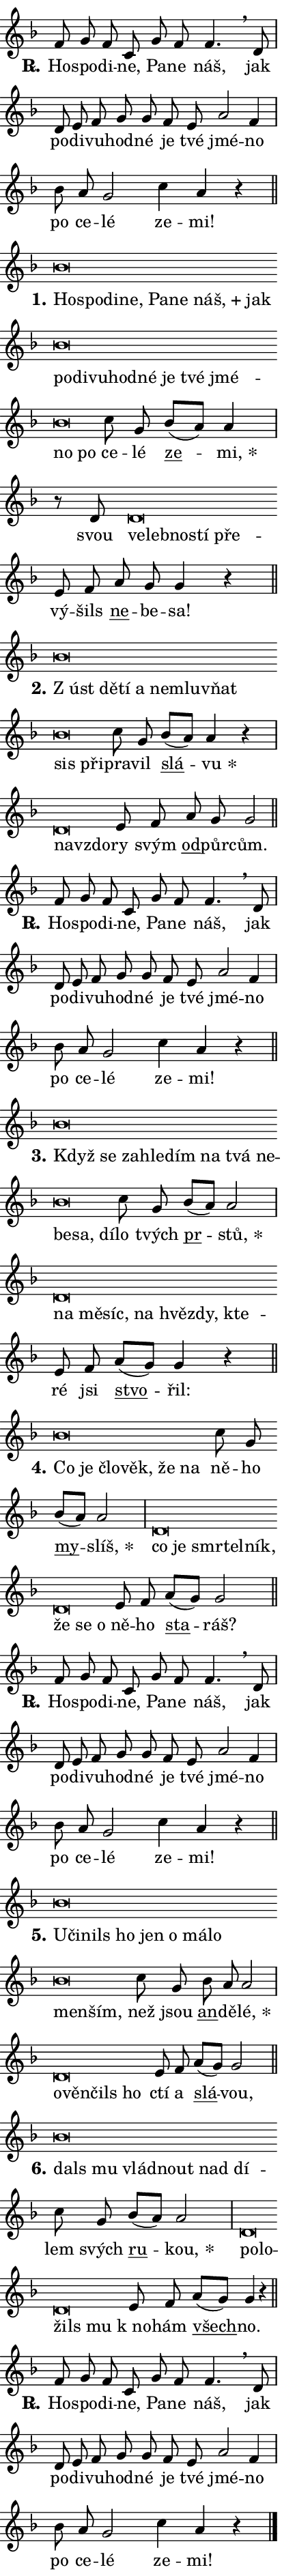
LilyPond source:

\version "2.24.0"
\header { tagline = "" }
\paper {
  indent = 0\cm
  top-margin = 0\cm
  right-margin = 0.13\cm % to fit lyric hyphens
  bottom-margin = 0\cm
  left-margin = 0\cm
  paper-width = 7\cm
  page-breaking = #ly:one-page-breaking
  system-system-spacing.basic-distance = #11
  score-system-spacing.basic-distance = #11
  ragged-last = ##f
}


%% Author: Thomas Morley
%% https://lists.gnu.org/archive/html/lilypond-user/2020-05/msg00002.html
#(define (line-position grob)
"Returns position of @var[grob} in current system:
   @code{'start}, if at first time-step
   @code{'end}, if at last time-step
   @code{'middle} otherwise
"
  (let* ((col (ly:item-get-column grob))
         (ln (ly:grob-object col 'left-neighbor))
         (rn (ly:grob-object col 'right-neighbor))
         (col-to-check-left (if (ly:grob? ln) ln col))
         (col-to-check-right (if (ly:grob? rn) rn col))
         (break-dir-left
           (and
             (ly:grob-property col-to-check-left 'non-musical #f)
             (ly:item-break-dir col-to-check-left)))
         (break-dir-right
           (and
             (ly:grob-property col-to-check-right 'non-musical #f)
             (ly:item-break-dir col-to-check-right))))
        (cond ((eqv? 1 break-dir-left) 'start)
              ((eqv? -1 break-dir-right) 'end)
              (else 'middle))))

#(define (tranparent-at-line-position vctor)
  (lambda (grob)
  "Relying on @code{line-position} select the relevant enry from @var{vctor}.
Used to determine transparency,"
    (case (line-position grob)
      ((end) (not (vector-ref vctor 0)))
      ((middle) (not (vector-ref vctor 1)))
      ((start) (not (vector-ref vctor 2))))))

noteHeadBreakVisibility =
#(define-music-function (break-visibility)(vector?)
"Makes @code{NoteHead}s transparent relying on @var{break-visibility}"
#{
  \override NoteHead.transparent =
    #(tranparent-at-line-position break-visibility)
#})

#(define delete-ledgers-for-transparent-note-heads
  (lambda (grob)
    "Reads whether a @code{NoteHead} is transparent.
If so this @code{NoteHead} is removed from @code{'note-heads} from
@var{grob}, which is supposed to be @code{LedgerLineSpanner}.
As a result ledgers are not printed for this @code{NoteHead}"
    (let* ((nhds-array (ly:grob-object grob 'note-heads))
           (nhds-list
             (if (ly:grob-array? nhds-array)
                 (ly:grob-array->list nhds-array)
                 '()))
           ;; Relies on the transparent-property being done before
           ;; Staff.LedgerLineSpanner.after-line-breaking is executed.
           ;; This is fragile ...
           (to-keep
             (remove
               (lambda (nhd)
                 (ly:grob-property nhd 'transparent #f))
               nhds-list)))
      ;; TODO find a better method to iterate over grob-arrays, similiar
      ;; to filter/remove etc for lists
      ;; For now rebuilt from scratch
      (set! (ly:grob-object grob 'note-heads)  '())
      (for-each
        (lambda (nhd)
          (ly:pointer-group-interface::add-grob grob 'note-heads nhd))
        to-keep))))

squashNotes = {
  \override NoteHead.X-extent = #'(-0.2 . 0.2)
  \override NoteHead.Y-extent = #'(-0.75 . 0)
  \override NoteHead.stencil =
    #(lambda (grob)
       (let ((pos (ly:grob-property grob 'staff-position)))
         (begin
           (if (< pos -7) (display "ERROR: Lower brevis then expected\n") (display ""))
           (if (<= pos -6) ly:text-interface::print ly:note-head::print))))
}
unSquashNotes = {
  \revert NoteHead.X-extent
  \revert NoteHead.Y-extent
  \revert NoteHead.stencil
}

hideNotes = \noteHeadBreakVisibility #begin-of-line-visible
unHideNotes = \noteHeadBreakVisibility #all-visible

% work-around for resetting accidentals
% https://lilypond.org/doc/v2.23/Documentation/notation/displaying-rhythms#unmetered-music
cadenzaMeasure = {
  \cadenzaOff
  \partial 1024 s1024
  \cadenzaOn
}

#(define-markup-command (accent layout props text) (markup?)
  "Underline accented syllable"
  (interpret-markup layout props
    #{\markup \override #'(offset . 4.3) \underline { #text }#}))

responsum = \markup \concat {
  "R" \hspace #-1.05 \path #0.1 #'((moveto 0 0.07) (lineto 0.9 0.8)) \hspace #0.05 "."
}

spaceSize = #0.6828661417322834 % exact space size for TeX Gyre Schola

\layout {
  \context {
    \Staff
    \remove "Time_signature_engraver"
    \override LedgerLineSpanner.after-line-breaking = #delete-ledgers-for-transparent-note-heads
  }
  \context {
    \Lyrics {
      \override LyricSpace.minimum-distance = \spaceSize
      \override LyricText.font-name = #"TeX Gyre Schola"
      \override LyricText.font-size = 1
      \override StanzaNumber.font-name = #"TeX Gyre Schola Bold"
      \override StanzaNumber.font-size = 1
    }
  }
  \context {
    \Score 
    \override NoteHead.text =
      #(lambda (grob) 
        (let ((pos (ly:grob-property grob 'staff-position)))
          #{\markup {
            \combine
              \halign #-0.55 \raise #(if (= pos -6) 0 0.5) \override #'(thickness . 2) \draw-line #'(3.2 . 0)
              \musicglyph "noteheads.sM1"
          }#}))
  }
}

% magnetic-lyrics.ily
%
%   written by
%     Jean Abou Samra <jean@abou-samra.fr>
%     Werner Lemberg <wl@gnu.org>
%
%   adapted by
%     Jiri Hon <jiri.hon@gmail.com>
%
% Version 2022-Apr-15

% https://www.mail-archive.com/lilypond-user@gnu.org/msg149350.html

#(define (Left_hyphen_pointer_engraver context)
   "Collect syllable-hyphen-syllable occurrences in lyrics and store
them in properties.  This engraver only looks to the left.  For
example, if the lyrics input is @code{foo -- bar}, it does the
following.

@itemize @bullet
@item
Set the @code{text} property of the @code{LyricHyphen} grob between
@q{foo} and @q{bar} to @code{foo}.

@item
Set the @code{left-hyphen} property of the @code{LyricText} grob with
text @q{foo} to the @code{LyricHyphen} grob between @q{foo} and
@q{bar}.
@end itemize

Use this auxiliary engraver in combination with the
@code{lyric-@/text::@/apply-@/magnetic-@/offset!} hook."
   (let ((hyphen #f)
         (text #f))
     (make-engraver
      (acknowledgers
       ((lyric-syllable-interface engraver grob source-engraver)
        (set! text grob)))
      (end-acknowledgers
       ((lyric-hyphen-interface engraver grob source-engraver)
        ;(when (not (grob::has-interface grob 'lyric-space-interface))
          (set! hyphen grob)));)
      ((stop-translation-timestep engraver)
       (when (and text hyphen)
         (ly:grob-set-object! text 'left-hyphen hyphen))
       (set! text #f)
       (set! hyphen #f)))))

#(define (lyric-text::apply-magnetic-offset! grob)
   "If the space between two syllables is less than the value in
property @code{LyricText@/.details@/.squash-threshold}, move the right
syllable to the left so that it gets concatenated with the left
syllable.

Use this function as a hook for
@code{LyricText@/.after-@/line-@/breaking} if the
@code{Left_@/hyphen_@/pointer_@/engraver} is active."
   (let ((hyphen (ly:grob-object grob 'left-hyphen #f)))
     (when hyphen
       (let ((left-text (ly:spanner-bound hyphen LEFT)))
         (when (grob::has-interface left-text 'lyric-syllable-interface)
           (let* ((common (ly:grob-common-refpoint grob left-text X))
                  (this-x-ext (ly:grob-extent grob common X))
                  (left-x-ext
                   (begin
                     ;; Trigger magnetism for left-text.
                     (ly:grob-property left-text 'after-line-breaking)
                     (ly:grob-extent left-text common X)))
                  ;; `delta` is the gap width between two syllables.
                  (delta (- (interval-start this-x-ext)
                            (interval-end left-x-ext)))
                  (details (ly:grob-property grob 'details))
                  (threshold (assoc-get 'squash-threshold details 0.2)))
             (when (< delta threshold)
               (let* (;; We have to manipulate the input text so that
                      ;; ligatures crossing syllable boundaries are not
                      ;; disabled.  For languages based on the Latin
                      ;; script this is essentially a beautification.
                      ;; However, for non-Western scripts it can be a
                      ;; necessity.
                      (lt (ly:grob-property left-text 'text))
                      (rt (ly:grob-property grob 'text))
                      (is-space (grob::has-interface hyphen 'lyric-space-interface))
                      (space (if is-space " " ""))
                      (extra-delta (if is-space spaceSize 0))
                      ;; Append new syllable.
                      (ltrt-space (if (and (string? lt) (string? rt))
                                (string-append lt space rt)
                                (make-concat-markup (list lt space rt))))
                      ;; Right-align `ltrt` to the right side.
                      (ltrt-space-markup (grob-interpret-markup
                               grob
                               (make-translate-markup
                                (cons (interval-length this-x-ext) 0)
                                (make-right-align-markup ltrt-space)))))
                 (begin
                   ;; Don't print `left-text`.
                   (ly:grob-set-property! left-text 'stencil #f)
                   ;; Set text and stencil (which holds all collected
                   ;; syllables so far) and shift it to the left.
                   (ly:grob-set-property! grob 'text ltrt-space)
                   (ly:grob-set-property! grob 'stencil ltrt-space-markup)
                   (ly:grob-translate-axis! grob (- (- delta extra-delta)) X))))))))))


#(define (lyric-hyphen::displace-bounds-first grob)
   ;; Make very sure this callback isn't triggered too early.
   (let ((left (ly:spanner-bound grob LEFT))
         (right (ly:spanner-bound grob RIGHT)))
     (ly:grob-property left 'after-line-breaking)
     (ly:grob-property right 'after-line-breaking)
     (ly:lyric-hyphen::print grob)))

squashThreshold = #0.4

\layout {
  \context {
    \Lyrics
    \consists #Left_hyphen_pointer_engraver
    \override LyricText.after-line-breaking =
      #lyric-text::apply-magnetic-offset!
    \override LyricHyphen.stencil = #lyric-hyphen::displace-bounds-first
    \override LyricText.details.squash-threshold = \squashThreshold
    \override LyricHyphen.minimum-distance = 0
    \override LyricHyphen.minimum-length = \squashThreshold
  }
}

squashText = \override LyricText.details.squash-threshold = 9999
unSquashText = \override LyricText.details.squash-threshold = \squashThreshold

leftText = \override LyricText.self-alignment-X = #LEFT
unLeftText = \revert LyricText.self-alignment-X

starOffset = #(lambda (grob) 
                (let ((x_offset (ly:self-alignment-interface::aligned-on-x-parent grob)))
                  (if (= x_offset 0) 0 (+ x_offset 1.2))))

star = #(define-music-function (syllable)(string?)
"Append star separator at the end of a syllable"
#{
  \once \override LyricText.X-offset = #starOffset
  \lyricmode { \markup {
    #syllable
    \override #'((font-name . "TeX Gyre Schola Bold")) \hspace #0.2 \lower #0.65 \larger "*"
  } }
#})

starAccent = #(define-music-function (syllable)(string?)
"Append star separator at the end of a syllable and make accent"
#{
  \once \override LyricText.X-offset = #starOffset
  \lyricmode { \markup {
    \accent #syllable
    \override #'((font-name . "TeX Gyre Schola Bold")) \hspace #0.2 \lower #0.65 \larger "*"
  } }
#})

breath = #(define-music-function (syllable)(string?)
"Append breathing indicator at the end of a syllable"
#{
  \lyricmode { \markup { #syllable "+" } }
#})

optionalBreath = #(define-music-function (syllable)(string?)
"Append optional breathing indicator at the end of a syllable"
#{
  \lyricmode { \markup { #syllable "(+)" } }
#})


\score {
    <<
        \new Voice = "melody" { \cadenzaOn \key f \major \relative { f'8 g f c g' f f4. \breathe d8 \cadenzaMeasure \bar "|" d e f g g \bar "" f e \bar "" a2 f4 \cadenzaMeasure \bar "|" bes8 a g2 \bar "" c4 a r \cadenzaMeasure \bar "||" \break } }
        \new Lyrics \lyricsto "melody" { \lyricmode { \set stanza = \responsum
Ho -- spo -- di -- ne, Pa -- ne náš, jak po -- di -- vu -- hod -- né je tvé jmé -- no po ce -- lé ze -- mi! } }
    >>
    \layout {}
}

\score {
    <<
        \new Voice = "melody" { \cadenzaOn \key f \major \relative { \squashNotes bes'\breve*1/16 \hideNotes \breve*1/16 \bar "" \breve*1/16 \bar "" \breve*1/16 \bar "" \breve*1/16 \bar "" \breve*1/16 \bar "" \breve*1/16 \bar "" \breve*1/16 \bar "" \breve*1/16 \bar "" \breve*1/16 \bar "" \breve*1/16 \bar "" \breve*1/16 \bar "" \breve*1/16 \bar "" \breve*1/16 \bar "" \breve*1/16 \bar "" \breve*1/16 \bar "" \breve*1/16 \breve*1/16 \bar "" \unHideNotes \unSquashNotes c8 g \bar "" bes[( a)] a4 \cadenzaMeasure \bar "|" r8 d,8 \squashNotes d\breve*1/16 \hideNotes \breve*1/16 \bar "" \breve*1/16 \bar "" \breve*1/16 \breve*1/16 \bar "" \unHideNotes \unSquashNotes e8 f \bar "" a g g4 r \cadenzaMeasure \bar "||" \break } }
        \new Lyrics \lyricsto "melody" { \lyricmode { \set stanza = "1."
\leftText Ho -- \squashText spo -- di -- ne, Pa -- ne \breath "náš," jak po -- di -- vu -- hod -- né je tvé jmé -- no po \unLeftText \unSquashText ce -- lé \markup \accent ze -- \star mi, svou \leftText ve -- \squashText leb -- no -- stí pře -- \unLeftText \unSquashText vý -- šils \markup \accent ne -- be -- sa! } }
    >>
    \layout {}
}

\score {
    <<
        \new Voice = "melody" { \cadenzaOn \key f \major \relative { \squashNotes bes'\breve*1/16 \hideNotes \breve*1/16 \bar "" \breve*1/16 \bar "" \breve*1/16 \bar "" \breve*1/16 \bar "" \breve*1/16 \bar "" \breve*1/16 \bar "" \breve*1/16 \breve*1/16 \bar "" \unHideNotes \unSquashNotes c8 g \bar "" bes[( a)] a4 r \cadenzaMeasure \bar "|" \squashNotes d,\breve*1/16 \hideNotes \breve*1/16 \bar "" \unHideNotes \unSquashNotes e8 f \bar "" a g g2 \cadenzaMeasure \bar "||" \break } }
        \new Lyrics \lyricsto "melody" { \lyricmode { \set stanza = "2."
\leftText "Z úst" \squashText dě -- tí a ne -- mluv -- ňat sis při -- \unLeftText \unSquashText pra -- vil \markup \accent slá -- \star vu \leftText na -- \squashText vzdo -- \unLeftText \unSquashText ry svým \markup \accent od -- půr -- cům. } }
    >>
    \layout {}
}

\score {
    <<
        \new Voice = "melody" { \cadenzaOn \key f \major \relative { f'8 g f c g' f f4. \breathe d8 \cadenzaMeasure \bar "|" d e f g g \bar "" f e \bar "" a2 f4 \cadenzaMeasure \bar "|" bes8 a g2 \bar "" c4 a r \cadenzaMeasure \bar "||" \break } }
        \new Lyrics \lyricsto "melody" { \lyricmode { \set stanza = \responsum
Ho -- spo -- di -- ne, Pa -- ne náš, jak po -- di -- vu -- hod -- né je tvé jmé -- no po ce -- lé ze -- mi! } }
    >>
    \layout {}
}

\score {
    <<
        \new Voice = "melody" { \cadenzaOn \key f \major \relative { \squashNotes bes'\breve*1/16 \hideNotes \breve*1/16 \bar "" \breve*1/16 \bar "" \breve*1/16 \bar "" \breve*1/16 \bar "" \breve*1/16 \bar "" \breve*1/16 \bar "" \breve*1/16 \bar "" \breve*1/16 \bar "" \breve*1/16 \breve*1/16 \bar "" \unHideNotes \unSquashNotes c8 g \bar "" bes[( a)] a2 \cadenzaMeasure \bar "|" \squashNotes d,\breve*1/16 \hideNotes \breve*1/16 \bar "" \breve*1/16 \bar "" \breve*1/16 \bar "" \breve*1/16 \bar "" \breve*1/16 \breve*1/16 \bar "" \unHideNotes \unSquashNotes e8 f \bar "" a[( g)] g4 r \cadenzaMeasure \bar "||" \break } }
        \new Lyrics \lyricsto "melody" { \lyricmode { \set stanza = "3."
\leftText Když \squashText se za -- hle -- dím na tvá ne -- be -- sa, dí -- \unLeftText \unSquashText lo tvých \markup \accent pr -- \star stů, \leftText na \squashText mě -- síc, na hvěz -- dy, kte -- \unLeftText \unSquashText ré jsi \markup \accent stvo -- řil: } }
    >>
    \layout {}
}

\score {
    <<
        \new Voice = "melody" { \cadenzaOn \key f \major \relative { \squashNotes bes'\breve*1/16 \hideNotes \breve*1/16 \bar "" \breve*1/16 \bar "" \breve*1/16 \bar "" \breve*1/16 \breve*1/16 \bar "" \unHideNotes \unSquashNotes c8 g \bar "" bes[( a)] a2 \cadenzaMeasure \bar "|" \squashNotes d,\breve*1/16 \hideNotes \breve*1/16 \bar "" \breve*1/16 \bar "" \breve*1/16 \bar "" \breve*1/16 \bar "" \breve*1/16 \bar "" \breve*1/16 \breve*1/16 \bar "" \unHideNotes \unSquashNotes e8 f \bar "" a[( g)] g2 \cadenzaMeasure \bar "||" \break } }
        \new Lyrics \lyricsto "melody" { \lyricmode { \set stanza = "4."
\leftText Co \squashText je člo -- věk, že na \unLeftText \unSquashText ně -- ho \markup \accent my -- \star slíš, \leftText co \squashText je smr -- tel -- ník, že se o \unLeftText \unSquashText ně -- ho \markup \accent sta -- ráš? } }
    >>
    \layout {}
}

\score {
    <<
        \new Voice = "melody" { \cadenzaOn \key f \major \relative { f'8 g f c g' f f4. \breathe d8 \cadenzaMeasure \bar "|" d e f g g \bar "" f e \bar "" a2 f4 \cadenzaMeasure \bar "|" bes8 a g2 \bar "" c4 a r \cadenzaMeasure \bar "||" \break } }
        \new Lyrics \lyricsto "melody" { \lyricmode { \set stanza = \responsum
Ho -- spo -- di -- ne, Pa -- ne náš, jak po -- di -- vu -- hod -- né je tvé jmé -- no po ce -- lé ze -- mi! } }
    >>
    \layout {}
}

\score {
    <<
        \new Voice = "melody" { \cadenzaOn \key f \major \relative { \squashNotes bes'\breve*1/16 \hideNotes \breve*1/16 \bar "" \breve*1/16 \bar "" \breve*1/16 \bar "" \breve*1/16 \bar "" \breve*1/16 \bar "" \breve*1/16 \bar "" \breve*1/16 \bar "" \breve*1/16 \breve*1/16 \bar "" \unHideNotes \unSquashNotes c8 g \bar "" bes a a2 \cadenzaMeasure \bar "|" \squashNotes d,\breve*1/16 \hideNotes \breve*1/16 \bar "" \breve*1/16 \breve*1/16 \bar "" \unHideNotes \unSquashNotes e8 f \bar "" a[( g)] g2 \cadenzaMeasure \bar "||" \break } }
        \new Lyrics \lyricsto "melody" { \lyricmode { \set stanza = "5."
\leftText U -- \squashText či -- nils ho jen o má -- lo men -- ším, \unLeftText \unSquashText než jsou \markup \accent an -- dě -- \star lé, \leftText o -- \squashText věn -- čils ho \unLeftText \unSquashText ctí a \markup \accent slá -- vou, } }
    >>
    \layout {}
}

\score {
    <<
        \new Voice = "melody" { \cadenzaOn \key f \major \relative { \squashNotes bes'\breve*1/16 \hideNotes \breve*1/16 \bar "" \breve*1/16 \bar "" \breve*1/16 \bar "" \breve*1/16 \breve*1/16 \bar "" \unHideNotes \unSquashNotes c8 g \bar "" bes[( a)] a2 \cadenzaMeasure \bar "|" \squashNotes d,\breve*1/16 \hideNotes \breve*1/16 \bar "" \breve*1/16 \breve*1/16 \bar "" \unHideNotes \unSquashNotes e8 f \bar "" a[( g)] g4 r \cadenzaMeasure \bar "||" \break } }
        \new Lyrics \lyricsto "melody" { \lyricmode { \set stanza = "6."
\leftText dals \squashText mu vlád -- nout nad dí -- \unLeftText \unSquashText lem svých \markup \accent ru -- \star kou, \leftText po -- \squashText lo -- žils mu \unLeftText \unSquashText "k no" -- hám \markup \accent všech -- no. } }
    >>
    \layout {}
}

\score {
    <<
        \new Voice = "melody" { \cadenzaOn \key f \major \relative { f'8 g f c g' f f4. \breathe d8 \cadenzaMeasure \bar "|" d e f g g \bar "" f e \bar "" a2 f4 \cadenzaMeasure \bar "|" bes8 a g2 \bar "" c4 a r \cadenzaMeasure \bar "||" \break } \bar "|." }
        \new Lyrics \lyricsto "melody" { \lyricmode { \set stanza = \responsum
Ho -- spo -- di -- ne, Pa -- ne náš, jak po -- di -- vu -- hod -- né je tvé jmé -- no po ce -- lé ze -- mi! } }
    >>
    \layout {}
}
